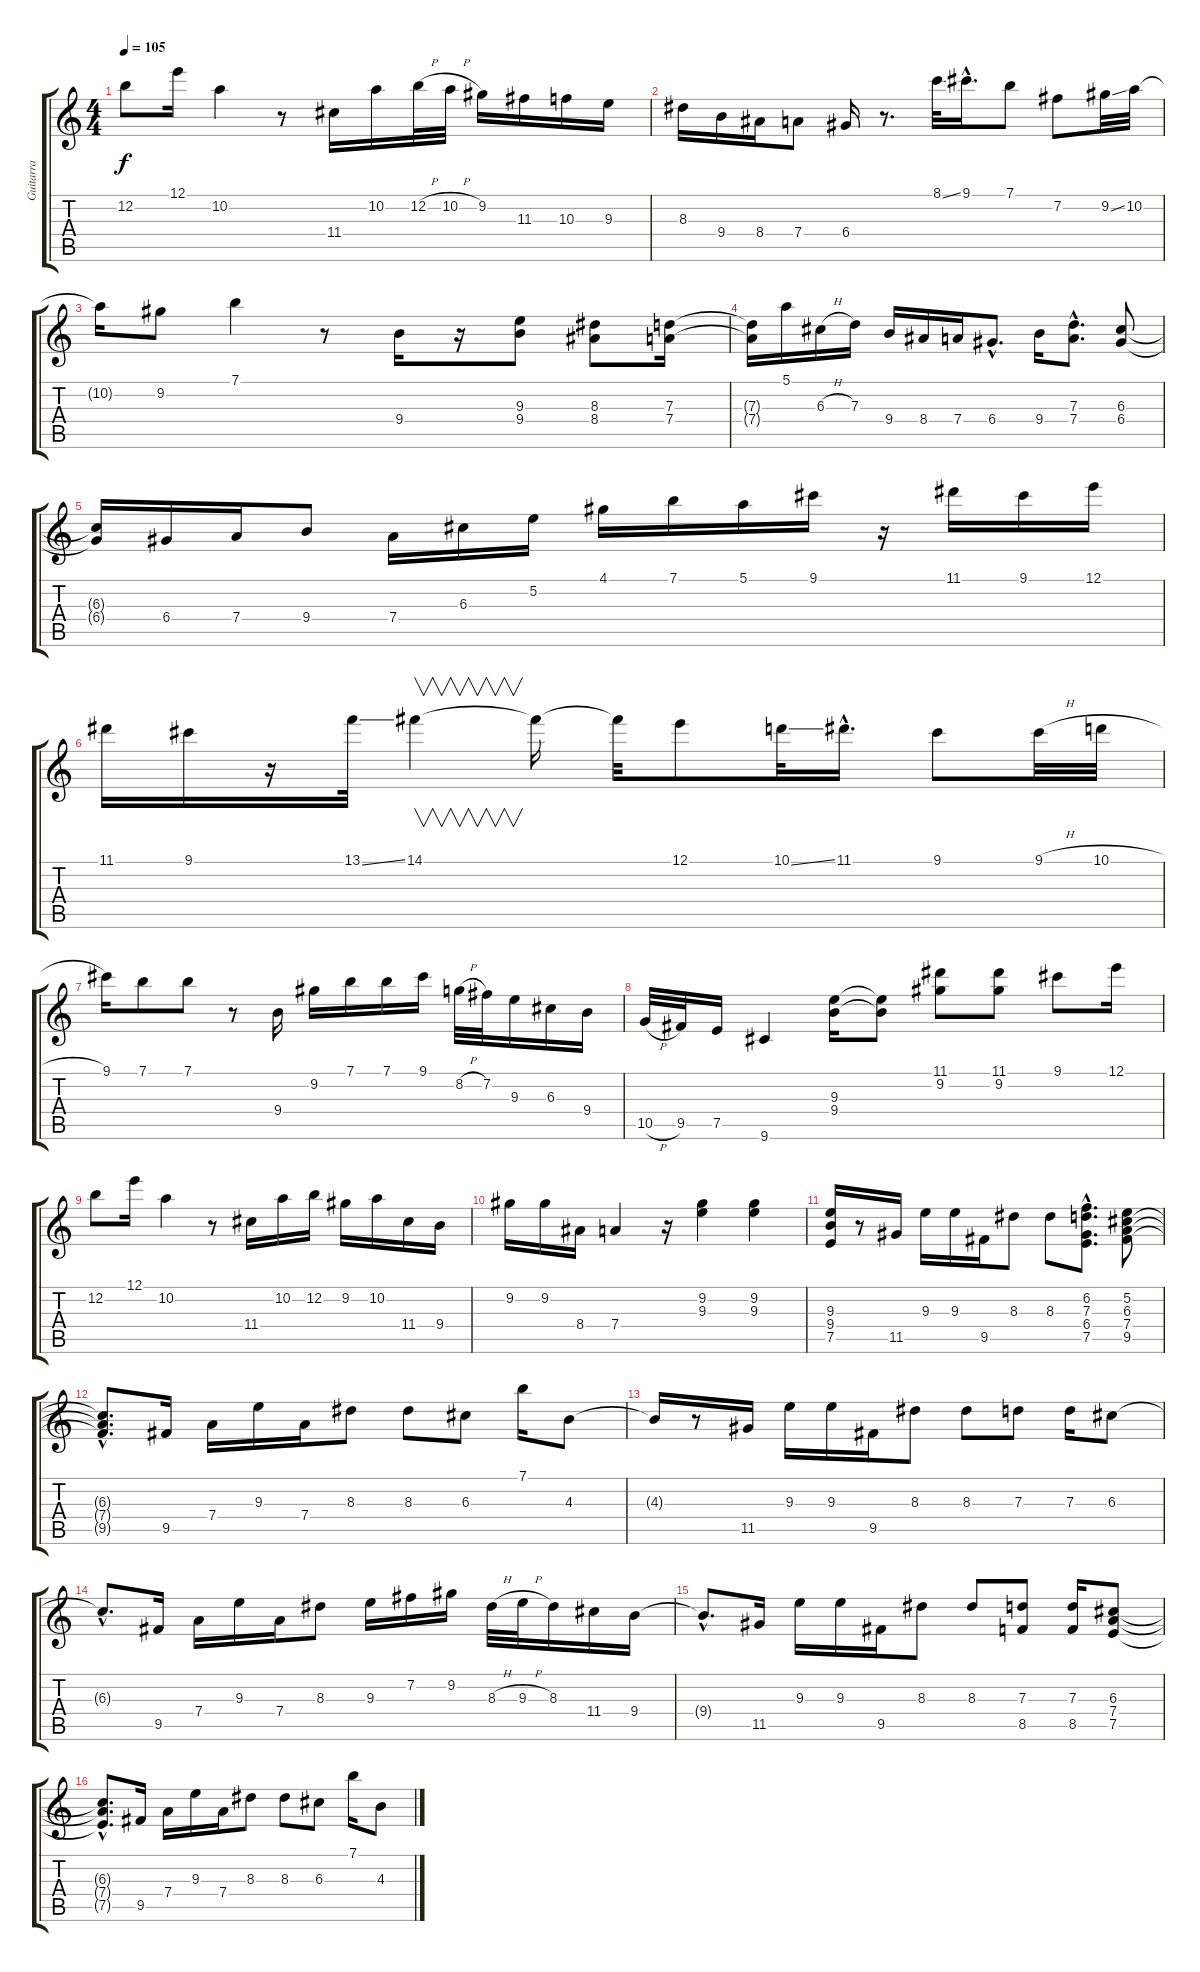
\track ("Guitarra" "Guitarra") {instrument electricguitarjazz}
\staff {score tabs}
\tuning (E4 B3 G3 D3 A2 E2) {hide}
\ts (4 4)
\tempo 105
\clef g2
\ks c
12.2.8{dy f} 12.1.16 10.2.4 r.8 11.4.16 10.2.16 12.2{h}.32 10.2{h}.32 9.2.16 11.3.16 10.3.16 9.3.16 |
8.3.16 9.4.16 8.4.16 7.4.8 6.4.16 r.8{d} 8.1{ss}.32 9.1{hac}.16{d} 7.1.8 7.2.8 9.2{ss}.32 10.2.32 |
10.2{t}.16 9.2.8 7.1.4 r.8 9.4.16 r.16 (9.3 9.4).8 (8.3 8.4).8 (7.3 7.4).16 |
(7.3{t} 7.4{t}).16 5.1.16 6.3{h}.16 7.3.16 9.4.16 8.4.16 7.4.16 6.4{hac}.8{d} 9.4.16 (7.3{hac} 7.4{hac}).8{d} (6.3 6.4).8 |
(6.3{t} 6.4{t}).16 6.4.16 7.4.16 9.4.8 7.4.16 6.3.16 5.2.16 4.1.16 7.1.16 5.1.16 9.1.16 r.16 11.1.16 9.1.16 12.1.16 |
11.1.16 9.1.16 r.16 13.1{ss}.32 14.1.4{v} 14.1{t}.16 14.1{t}.32 12.1.8 10.1{ss}.32 11.1{hac}.16{d} 9.1.8 9.1{h}.32 10.1{h}.32 |
9.1.16 7.1.8 7.1.8 r.8 9.4.16 9.2.16 7.1.16 7.1.16 9.1.16 8.2{h}.32 7.2.32 9.3.16 6.3.16 9.4.16 |
10.5{h}.32 9.5.32 7.5.16 9.6.4 (9.3 9.4).16 (9.3{t} 9.4{t}).8 (11.1 9.2).8 (11.1 9.2).8 9.1.8 12.1.16 |
12.2.8 12.1.16 10.2.4 r.8 11.4.16 10.2.16 12.2.16 9.2.16 10.2.16 11.4.16 9.4.16 |
9.2.16 9.2.16 8.4.16 7.4.4 r.16 (9.2 9.3).4 (9.2 9.3).4 |
(9.3 9.4 7.5).16 r.8 11.5.16 9.3.16 9.3.16 9.5.16 8.3.8 8.3.8 (6.2{hac} 7.3{hac} 6.4{hac} 7.5{hac}).8{d} (5.2 6.3 7.4 9.5).8 |
(6.3{hac t} 7.4{hac t} 9.5{hac t}).8{d} 9.5.16 7.4.16 9.3.16 7.4.16 8.3.8 8.3.8 6.3.8 7.1.16 4.3.8 |
4.3{t}.16 r.8 11.5.16 9.3.16 9.3.16 9.5.16 8.3.8 8.3.8 7.3.8 7.3.16 6.3.8 |
6.3{hac t}.8{d} 9.5.16 7.4.16 9.3.16 7.4.16 8.3.8 9.3.16 7.2.16 9.2.16 8.3{h}.32 9.3{h}.32 8.3.16 11.4.16 9.4.16 |
9.4{hac t}.8{d} 11.5.16 9.3.16 9.3.16 9.5.16 8.3.8 8.3.8 (7.3 8.5).8 (7.3 8.5).16 (6.3 7.4 7.5).8 |
(6.3{hac t} 7.4{hac t} 7.5{hac t}).8{d} 9.5.16 7.4.16 9.3.16 7.4.16 8.3.8 8.3.8 6.3.8 7.1.16 4.3.8
